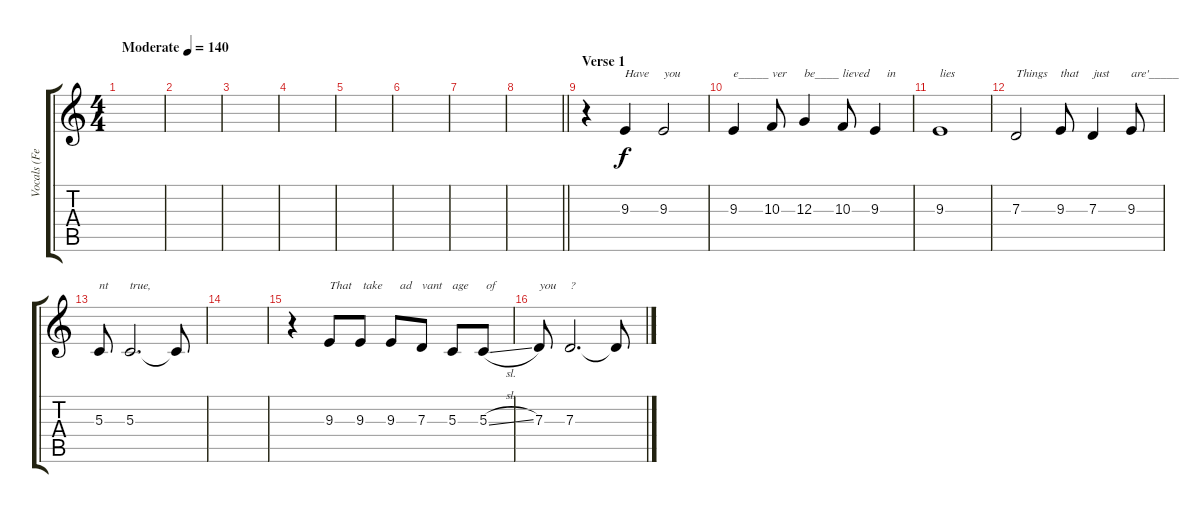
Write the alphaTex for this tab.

\track ("Vocals (Felix Vaillancourt)" "Vocals (Fe") {instrument harmonica}
\staff {score tabs}
\tuning (E4 B3 G3 D3 A2 E2) {hide}
\ts (4 4)
\tempo (140 "Moderate")
\clef g2
\ks c
|
|
|
|
|
|
|
\barLineRight lightlight
|
\section ("" "Verse 1")
r.4 9.3.4{txt "Have"} 9.3.2{txt "you"} |
9.3.4{txt "e_____"} 10.3.8{txt "ver"} 12.3.4{txt "be____"} 10.3.8{txt "lieved"} 9.3.4{txt "    in"} |
9.3.1{txt "lies"} |
7.3.2{txt "Things"} 9.3.8{txt "that"} 7.3.4{txt "just"} 9.3.8{txt "are'_____"} |
5.3.8{txt "nt"} 5.3.2{d txt "true,"} 5.3{t}.8 |
|
r.4 9.3.8{txt "That"} 9.3.8{txt " take"} 9.3.8{txt "   ad"} 7.3.8{txt "vant"} 5.3.8{txt "age"} 5.3{sl}.8{txt " of"} |
7.3.8{txt "you"} 7.3.2{d txt "?"} 7.3{t}.8
